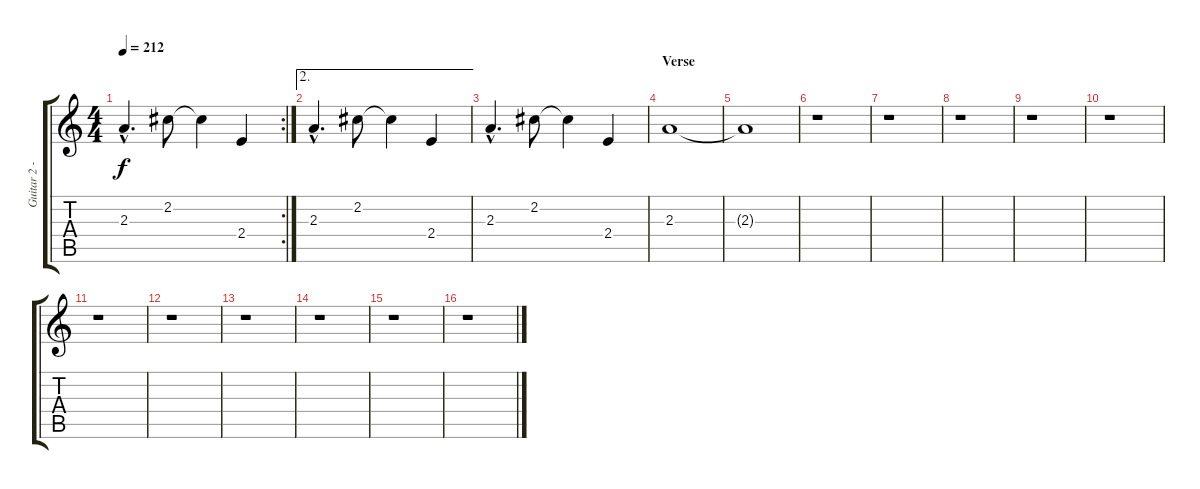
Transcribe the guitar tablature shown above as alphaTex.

\track ("Guitar 2 - Clean" "Guitar 2 -") {instrument electricguitarclean}
\staff {score tabs}
\tuning (E4 B3 G3 D3 A2 E2) {hide}
\rc 2
\ts (4 4)
\tempo 212
\clef g2
\ks c
2.3{hac}.4{d dy f} 2.2.8 2.2{t}.4 2.4.4 |
\ae 2
2.3{hac}.4{d} 2.2.8 2.2{t}.4 2.4.4 |
2.3{hac}.4{d} 2.2.8 2.2{t}.4 2.4.4 |
\section ("" "Verse")
2.3.1 |
2.3{t}.1 |
r.1 |
r.1 |
r.1 |
r.1 |
r.1 |
r.1 |
r.1 |
r.1 |
r.1 |
r.1 |
r.1
